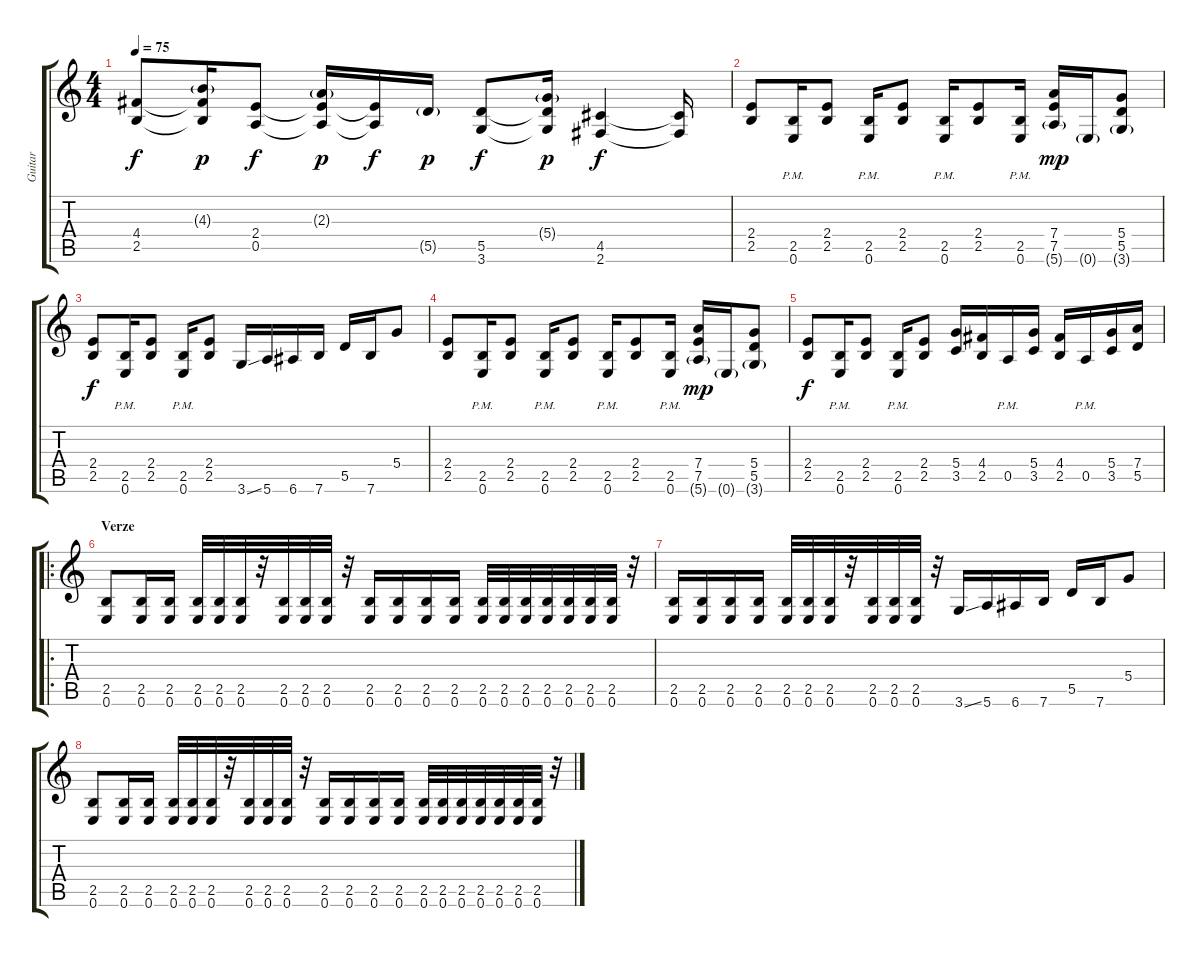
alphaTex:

\track ("Guitar" "Guitar") {instrument overdrivenguitar}
\staff {score tabs}
\tuning (E4 B3 G3 D3 A2 E2) {hide}
\ts (4 4)
\tempo 75
\clef g2
\ks c
(4.4 2.5).8{dy f} (4.3{g} 4.4{t} 2.5{t}).16{dy p} (2.4 0.5).8{dy f} (2.3{g} 2.4{t} 0.5{t}).16{dy p} (2.4{t} 0.5{t}).16{dy f} 5.5{g}.16{dy p} (5.5 3.6).8{dy f} (5.4{g} 5.5{t} 3.6{t}).16{dy p} (4.5 2.6).4{dy f} (4.5{t} 2.6{t}).16 |
(2.4 2.5).8 (2.5{pm} 0.6).16 (2.4 2.5).8 (2.5{pm} 0.6).16 (2.4 2.5).8 (2.5{pm} 0.6).16 (2.4 2.5).8 (2.5{pm} 0.6).16 (7.4 7.5 5.6{g}).16{dy mp} 0.6{g}.16 (5.4 5.5 3.6{g}).8 |
(2.4 2.5).8{dy f} (2.5{pm} 0.6).16 (2.4 2.5).8 (2.5{pm} 0.6).16 (2.4 2.5).8 3.6{ss}.16 5.6.16 6.6.16 7.6.16 5.5.16 7.6.16 5.4.8 |
(2.4 2.5).8 (2.5{pm} 0.6).16 (2.4 2.5).8 (2.5{pm} 0.6).16 (2.4 2.5).8 (2.5{pm} 0.6).16 (2.4 2.5).8 (2.5{pm} 0.6).16 (7.4 7.5 5.6{g}).16{dy mp} 0.6{g}.16 (5.4 5.5 3.6{g}).8 |
(2.4 2.5).8{dy f} (2.5{pm} 0.6).16 (2.4 2.5).8 (2.5{pm} 0.6).16 (2.4 2.5).8 (5.4 3.5).16 (4.4 2.5).16 0.5{pm}.16 (5.4 3.5).16 (4.4 2.5).16 0.5{pm}.16 (5.4 3.5).16 (7.4 5.5).16 |
\ro
\section ("" "Verze")
(2.5 0.6).8 (2.5 0.6).16 (2.5 0.6).16 (2.5 0.6).32 (2.5 0.6).32 (2.5 0.6).32 r.32 (2.5 0.6).32 (2.5 0.6).32 (2.5 0.6).32 r.32 (2.5 0.6).16 (2.5 0.6).16 (2.5 0.6).16 (2.5 0.6).16 (2.5 0.6).32 (2.5 0.6).32 (2.5 0.6).32 (2.5 0.6).32 (2.5 0.6).32 (2.5 0.6).32 (2.5 0.6).32 r.32 |
(2.5 0.6).16 (2.5 0.6).16 (2.5 0.6).16 (2.5 0.6).16 (2.5 0.6).32 (2.5 0.6).32 (2.5 0.6).32 r.32 (2.5 0.6).32 (2.5 0.6).32 (2.5 0.6).32 r.32 3.6{ss}.16 5.6.16 6.6.16 7.6.16 5.5.16 7.6.16 5.4.8 |
(2.5 0.6).8 (2.5 0.6).16 (2.5 0.6).16 (2.5 0.6).32 (2.5 0.6).32 (2.5 0.6).32 r.32 (2.5 0.6).32 (2.5 0.6).32 (2.5 0.6).32 r.32 (2.5 0.6).16 (2.5 0.6).16 (2.5 0.6).16 (2.5 0.6).16 (2.5 0.6).32 (2.5 0.6).32 (2.5 0.6).32 (2.5 0.6).32 (2.5 0.6).32 (2.5 0.6).32 (2.5 0.6).32 r.32
